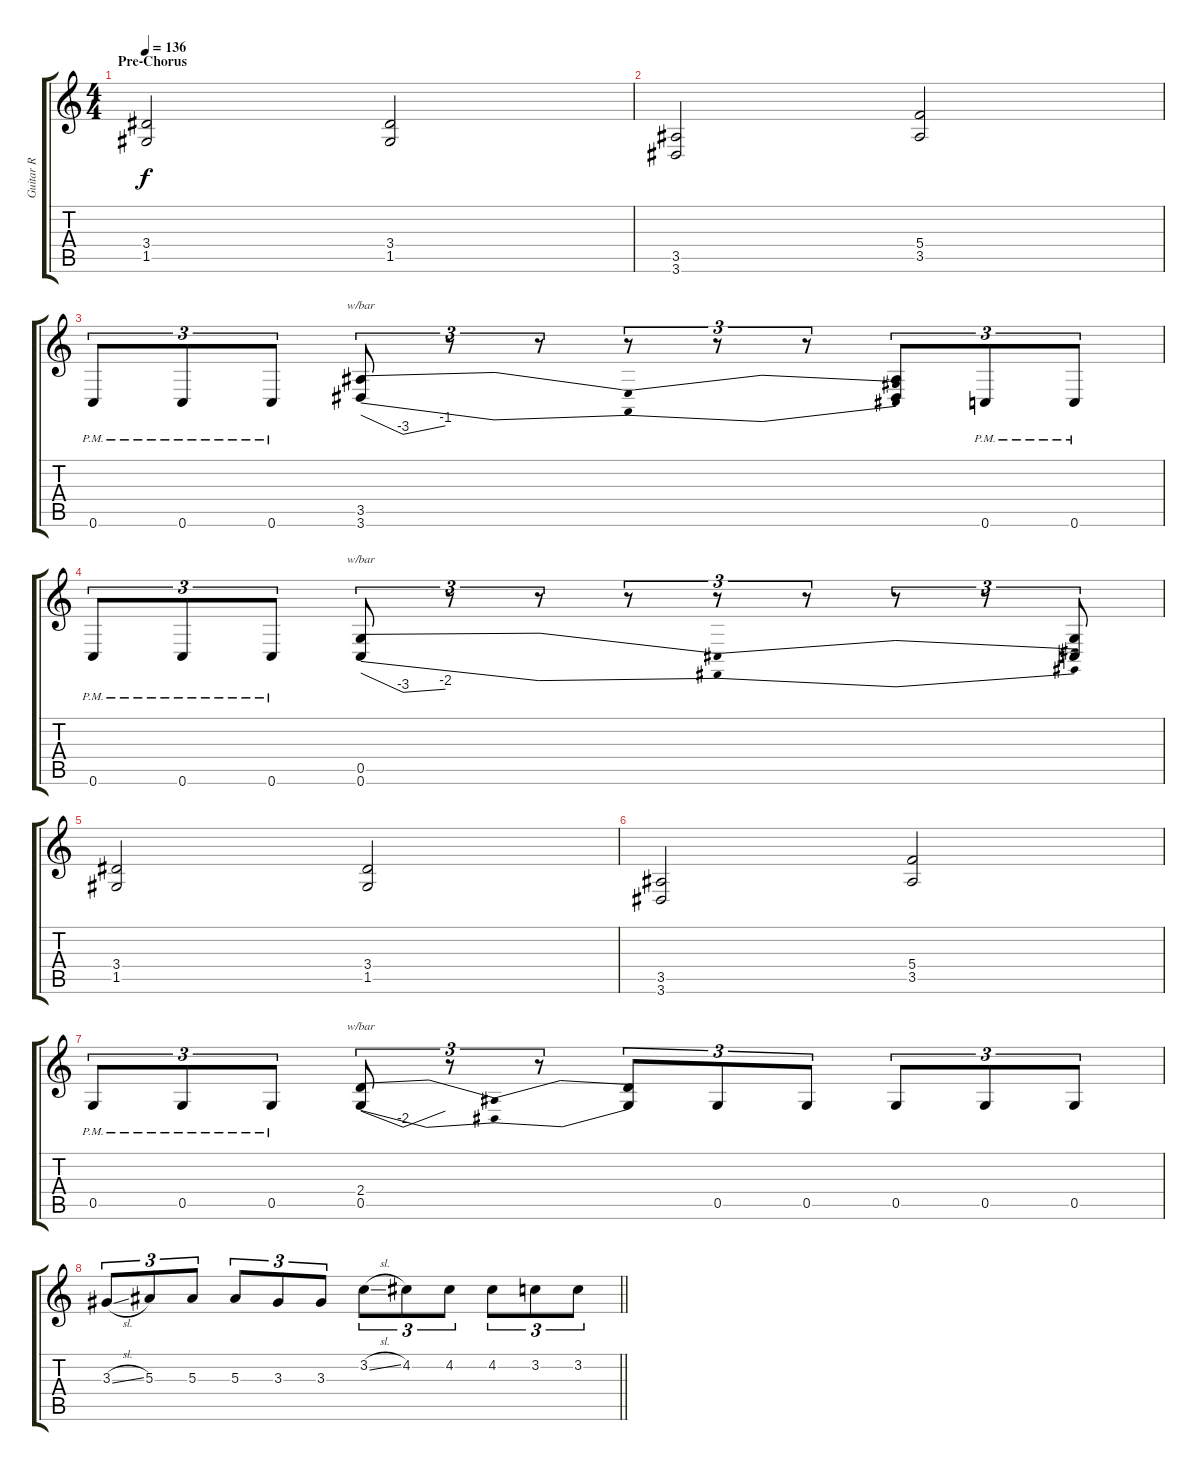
\track ("Guitar R" "Guitar R") {instrument distortionguitar}
\staff {score tabs}
\tuning (D4 A3 F3 C3 G2 C2) {hide}
\ts (4 4)
\section ("" "Pre-Chorus")
\tempo 136
\clef g2
\ks c
(3.4 1.5).2{dy f} (3.4 1.5).2 |
(3.5 3.6).2 (5.4 3.5).2 |
0.6{pm}.8{tu (3 2)} 0.6{pm}.8{tu (3 2)} 0.6{pm}.8{tu (3 2)} (3.5 3.6).8{tu (3 2) tbe (dip default 0 0 36 -12 60 -4)} r.8{tu (3 2)} r.8{tu (3 2)} r.8{tu (3 2)} r.8{tu (3 2)} r.8{tu (3 2)} (3.5{t} 3.6{t}).8{tu (3 2)} 0.6{pm}.8{tu (3 2)} 0.6{pm}.8{tu (3 2)} |
0.6{pm}.8{tu (3 2)} 0.6{pm}.8{tu (3 2)} 0.6{pm}.8{tu (3 2)} (0.5 0.6).8{tu (3 2) tbe (dip default 0 0 38 -12 60 -8)} r.8{tu (3 2)} r.8{tu (3 2)} r.8{tu (3 2)} r.8{tu (3 2)} r.8{tu (3 2)} r.8{tu (3 2)} r.8{tu (3 2)} (0.5{t} 0.6{t}).8{tu (3 2)} |
(3.4 1.5).2 (3.4 1.5).2 |
(3.5 3.6).2 (5.4 3.5).2 |
0.5{pm}.8{tu (3 2)} 0.5{pm}.8{tu (3 2)} 0.5{pm}.8{tu (3 2)} (2.4 0.5).8{tu (3 2) tbe (dip default 0 0 34 -8 60 0)} r.8{tu (3 2)} r.8{tu (3 2)} (2.4{t} 0.5{t}).8{tu (3 2)} 0.5.8{tu (3 2)} 0.5.8{tu (3 2)} 0.5.8{tu (3 2)} 0.5.8{tu (3 2)} 0.5.8{tu (3 2)} |
\barLineRight lightlight
3.3{sl}.8{tu (3 2)} 5.3.8{tu (3 2)} 5.3.8{tu (3 2)} 5.3.8{tu (3 2)} 3.3.8{tu (3 2)} 3.3.8{tu (3 2)} 3.2{sl}.8{tu (3 2)} 4.2.8{tu (3 2)} 4.2.8{tu (3 2)} 4.2.8{tu (3 2)} 3.2.8{tu (3 2)} 3.2.8{tu (3 2)}
